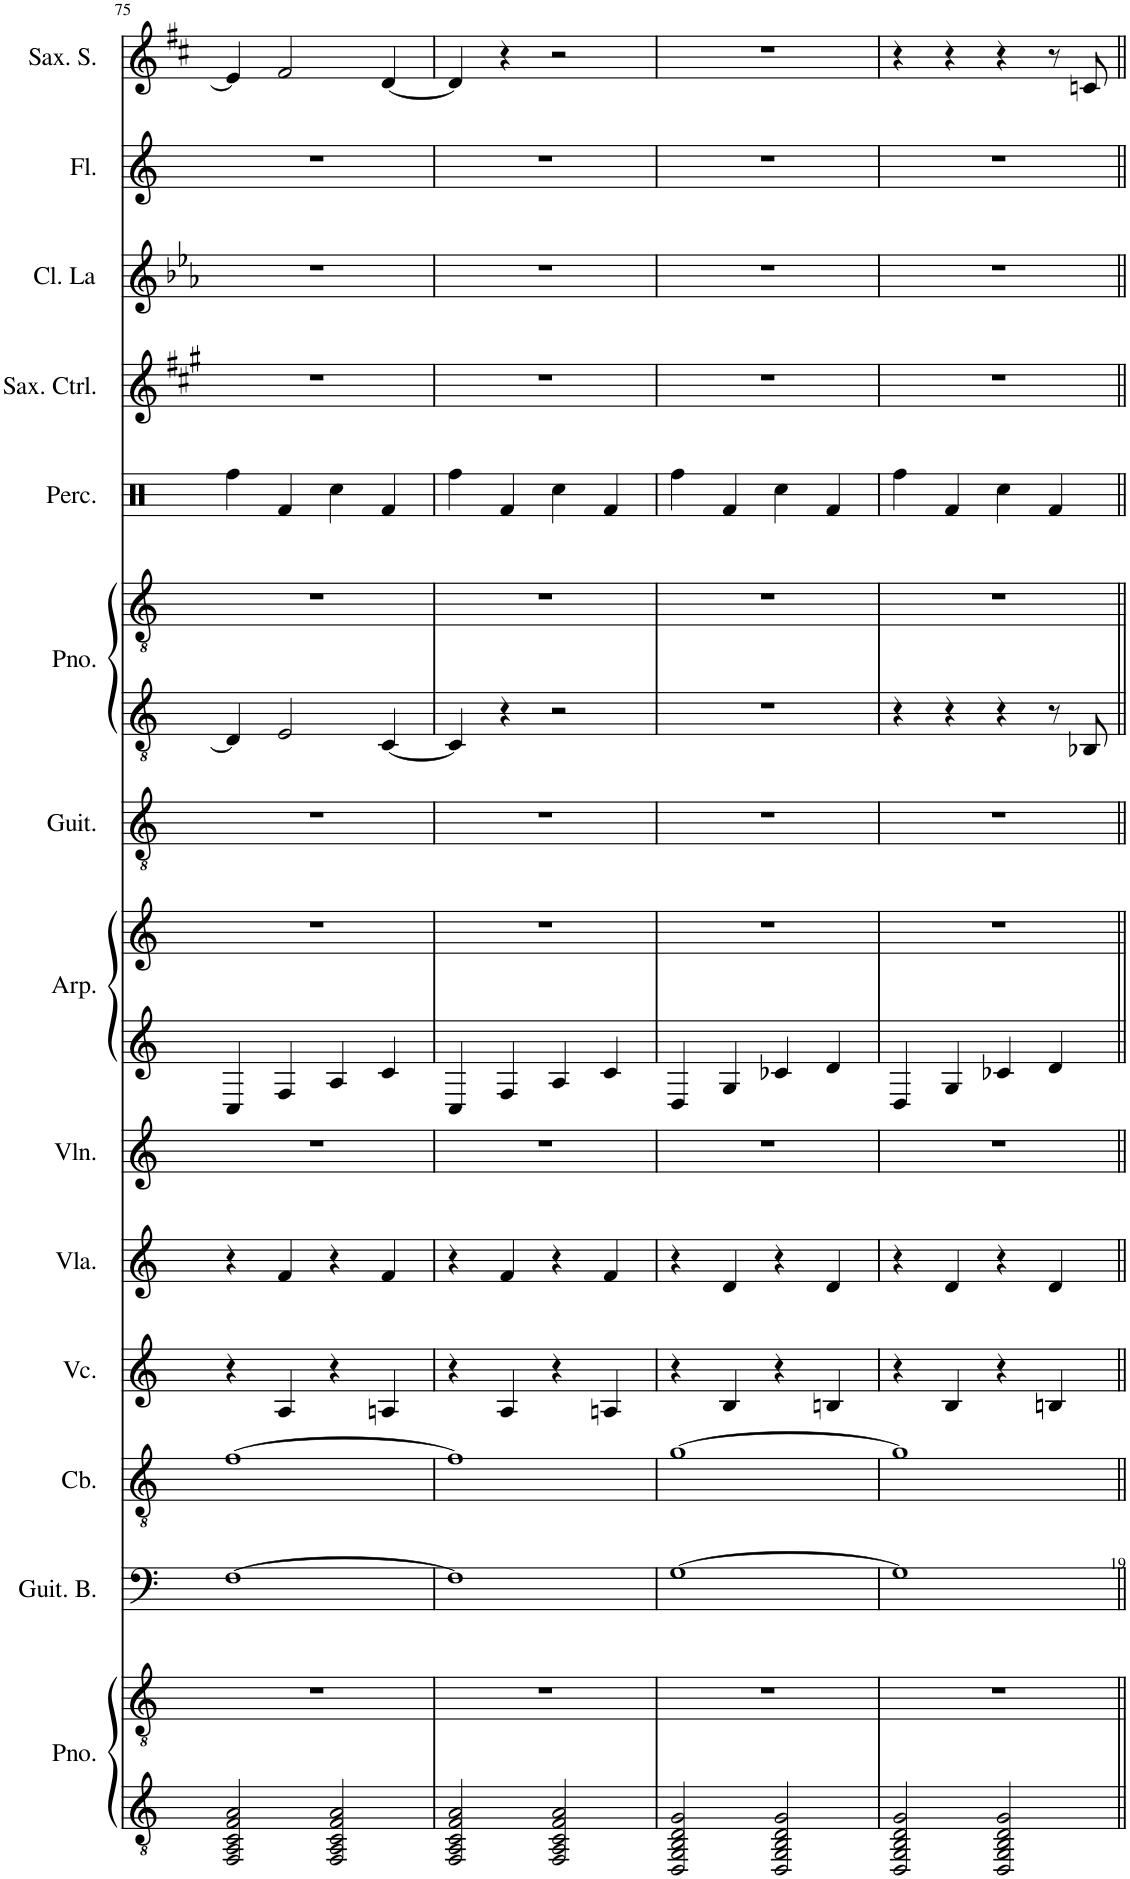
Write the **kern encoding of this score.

**kern	**kern	**kern	**kern	**kern	**kern	**kern	**kern	**kern	**kern	**kern	**kern	**kern	**kern	**kern	**kern	**kern
*part14	*part14	*part13	*part12	*part11	*part10	*part9	*part8	*part8	*part7	*part6	*part6	*part5	*part4	*part3	*part2	*part1
*staff17	*staff16	*staff15	*staff14	*staff13	*staff12	*staff11	*staff10	*staff9	*staff8	*staff7	*staff6	*staff5	*staff4	*staff3	*staff2	*staff1
*I"Piano	*	*I"Guitare Basse	*I"Contrabajo	*I"Violonchelo	*I"Viola	*I"Violín	*I"Arpa	*	*I"Guitarra acústica	*I"Piano	*	*I"Set de percusión	*I"Saxofón contralto	*I"Clarinete en La	*I"Flauta	*I"Saxophone Soprano
*I'Pno.	*	*I'Guit. B.	*I'Cb.	*I'Vc.	*I'Vla.	*I'Vln.	*I'Arp.	*	*I'Guit.	*I'Pno.	*	*I'Perc.	*I'Sax. Ctrl.	*I'Cl. La	*I'Fl.	*I'Sax. S.
!!LO:PB:g=z
*clefGv2	*clefGv2	*clefF4	*clefGv2	*clefG2	*clefG2	*clefG2	*clefG2	*clefG2	*clefGv2	*clefGv2	*clefGv2	*clefX	*clefG2	*clefG2	*clefG2	*clefG2
*	*	*Trd7c12	*Trd7c12	*	*	*	*	*	*	*	*	*	*Trd5c9	*Trd2c3	*	*Trd1c2
*k[]	*k[]	*k[]	*k[]	*k[]	*k[]	*k[]	*k[]	*k[]	*k[]	*k[]	*k[]	*k[]	*k[f#c#g#]	*k[b-e-a-]	*k[]	*k[f#c#]
*M4/4	*M4/4	*M4/4	*M4/4	*M4/4	*M4/4	*M4/4	*M4/4	*M4/4	*M4/4	*M4/4	*M4/4	*M4/4	*M4/4	*M4/4	*M4/4	*M4/4
=75	=75	=75	=75	=75	=75	=75	=75	=75	=75	=75	=75	=75	=75	=75	=75	=75
2FF/ 2AA/ 2C/ 2F/ 2A/	1r	[1F	[1f	4r	4r	1r	4C/	1r	1r	4D/]	1r	4Rff\	1r	1r	1r	4e/]
.	.	.	.	4A/	4f/	.	4F/	.	.	2E/	.	4Rf/	.	.	.	2f#/
2FF/ 2AA/ 2C/ 2F/ 2A/	.	.	.	4r	4r	.	4A/	.	.	.	.	4Rcc\	.	.	.	.
.	.	.	.	4An/	4f/	.	4c/	.	.	[4C/	.	4Rf/	.	.	.	[4d/
=76	=76	=76	=76	=76	=76	=76	=76	=76	=76	=76	=76	=76	=76	=76	=76	=76
2FF/ 2AA/ 2C/ 2F/ 2A/	1r	1F]	1f]	4r	4r	1r	4C/	1r	1r	4C/]	1r	4Rff\	1r	1r	1r	4d/]
.	.	.	.	4A/	4f/	.	4F/	.	.	4r	.	4Rf/	.	.	.	4r
2FF/ 2AA/ 2C/ 2F/ 2A/	.	.	.	4r	4r	.	4A/	.	.	2r	.	4Rcc\	.	.	.	2r
.	.	.	.	4An/	4f/	.	4c/	.	.	.	.	4Rf/	.	.	.	.
=77	=77	=77	=77	=77	=77	=77	=77	=77	=77	=77	=77	=77	=77	=77	=77	=77
2DD/ 2GG/ 2BB/ 2D/ 2G/	1r	[1G	[1g	4r	4r	1r	4D/	1r	1r	1r	1r	4Rff\	1r	1r	1r	1r
.	.	.	.	4B/	4d/	.	4G/	.	.	.	.	4Rf/	.	.	.	.
2DD/ 2GG/ 2BB/ 2D/ 2G/	.	.	.	4r	4r	.	4c-X/	.	.	.	.	4Rcc\	.	.	.	.
.	.	.	.	4Bn/	4d/	.	4d/	.	.	.	.	4Rf/	.	.	.	.
=78	=78	=78	=78	=78	=78	=78	=78	=78	=78	=78	=78	=78	=78	=78	=78	=78
2DD/ 2GG/ 2BB/ 2D/ 2G/	1r	1G]	1g]	4r	4r	1r	4D/	1r	1r	4r	1r	4Rff\	1r	1r	1r	4r
.	.	.	.	4B/	4d/	.	4G/	.	.	4r	.	4Rf/	.	.	.	4r
2DD/ 2GG/ 2BB/ 2D/ 2G/	.	.	.	4r	4r	.	4c-X/	.	.	4r	.	4Rcc\	.	.	.	4r
.	.	.	.	4Bn/	4d/	.	4d/	.	.	8r	.	4Rf/	.	.	.	8r
.	.	.	.	.	.	.	.	.	.	8BB-X/	.	.	.	.	.	8cn/
=||	=||	=||	=||	=||	=||	=||	=||	=||	=||	=||	=||	=||	=||	=||	=||	=||
*-	*-	*-	*-	*-	*-	*-	*-	*-	*-	*-	*-	*-	*-	*-	*-	*-
